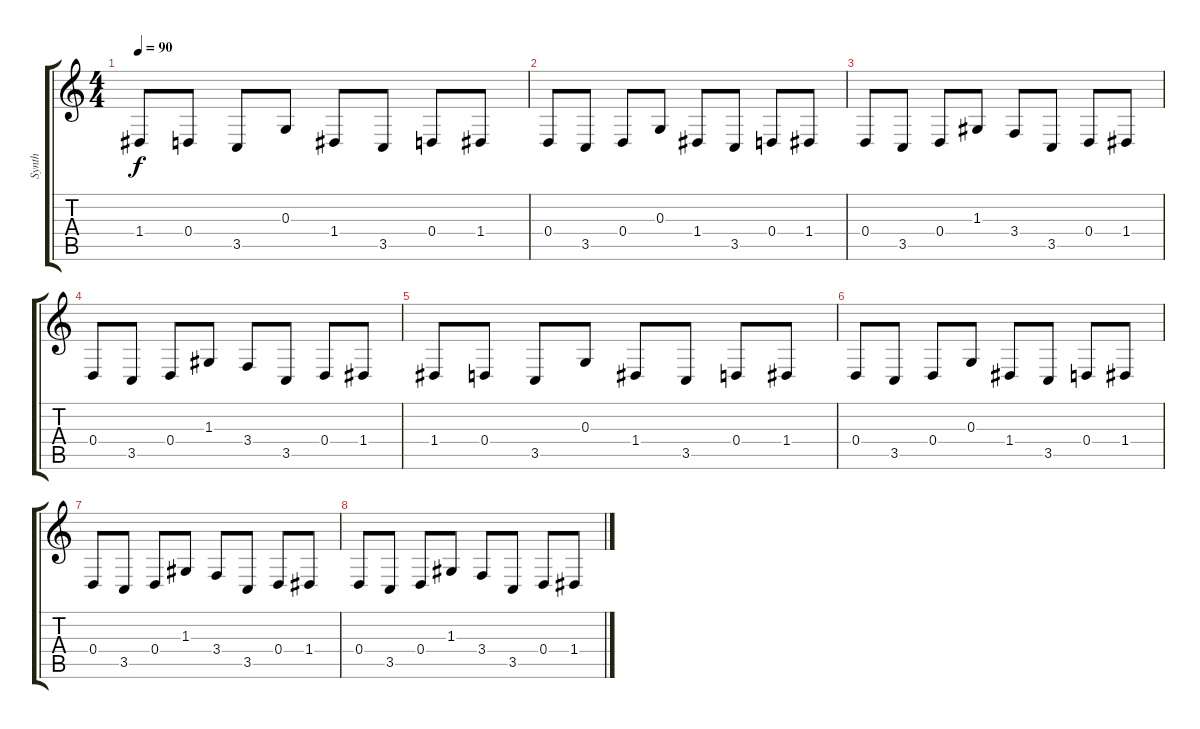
\track ("Synth" "Synth") {instrument clavinet}
\staff {score tabs}
\tuning (E4 B3 G3 D3 A2 E2) {hide}
\ts (4 4)
\tempo 90
\clef g2
\ks c
1.4.8{dy f} 0.4.8 3.5.8 0.3.8 1.4.8 3.5.8 0.4.8 1.4.8 |
0.4.8 3.5.8 0.4.8 0.3.8 1.4.8 3.5.8 0.4.8 1.4.8 |
0.4.8 3.5.8 0.4.8 1.3.8 3.4.8 3.5.8 0.4.8 1.4.8 |
0.4.8 3.5.8 0.4.8 1.3.8 3.4.8 3.5.8 0.4.8 1.4.8 |
1.4.8 0.4.8 3.5.8 0.3.8 1.4.8 3.5.8 0.4.8 1.4.8 |
0.4.8 3.5.8 0.4.8 0.3.8 1.4.8 3.5.8 0.4.8 1.4.8 |
0.4.8 3.5.8 0.4.8 1.3.8 3.4.8 3.5.8 0.4.8 1.4.8 |
0.4.8 3.5.8 0.4.8 1.3.8 3.4.8 3.5.8 0.4.8 1.4.8
